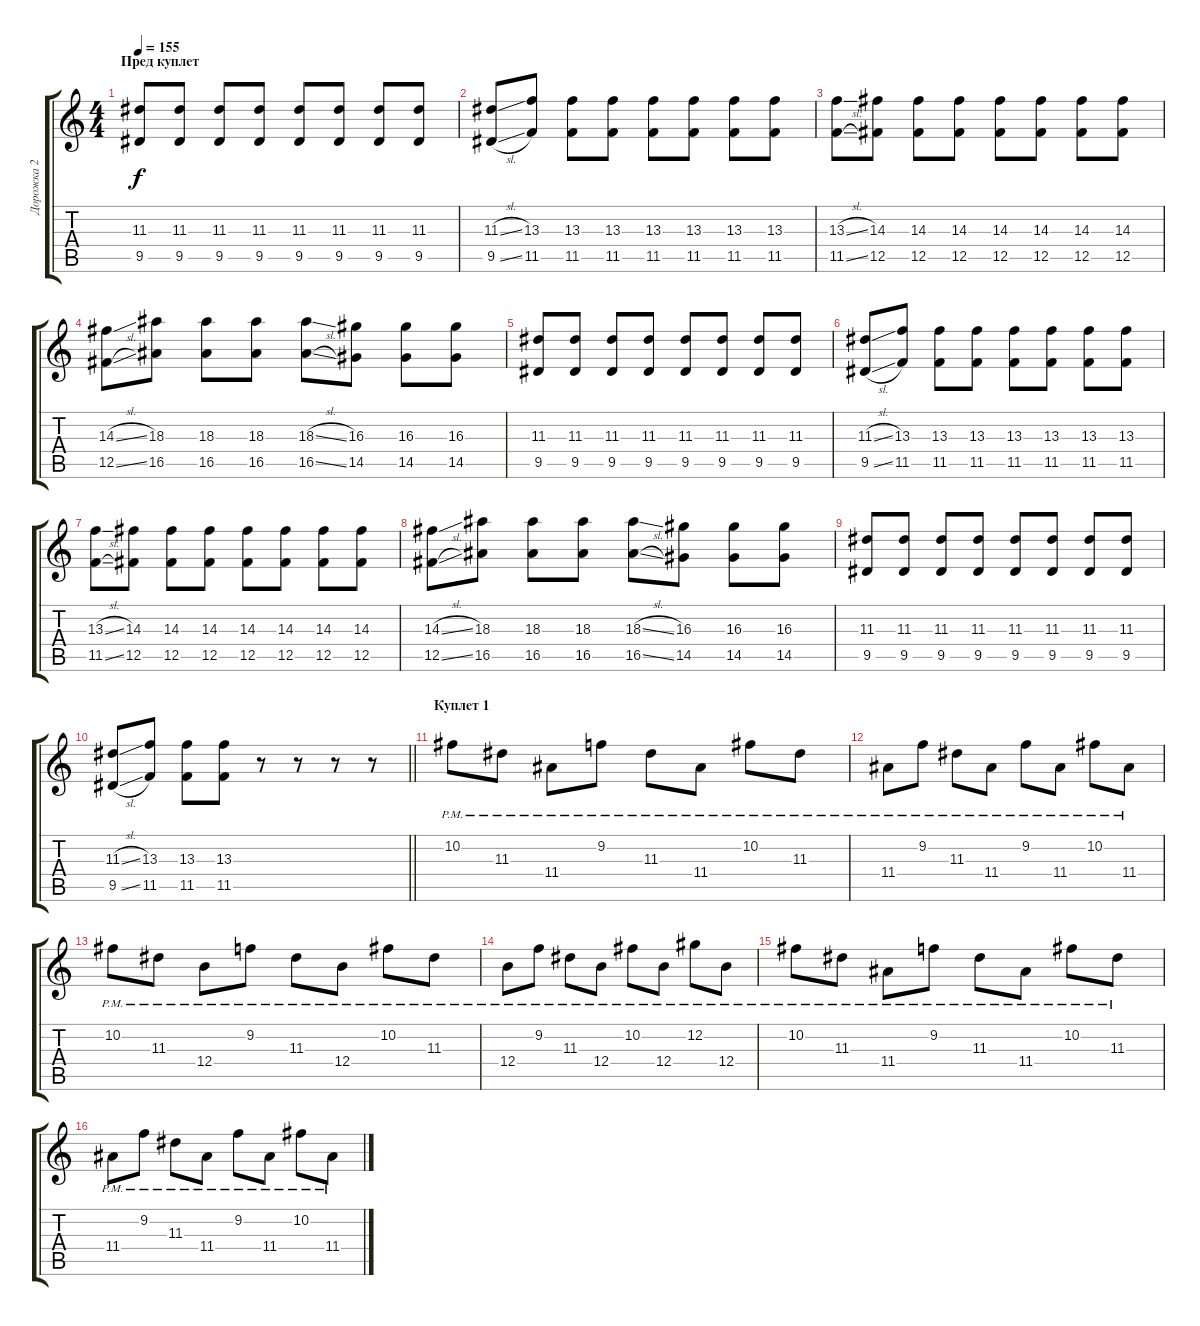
\track ("Дорожка 2" "Дорожка 2") {instrument distortionguitar}
\staff {score tabs}
\tuning (Db4 Ab3 E3 B2 Gb2 B1) {hide}
\ts (4 4)
\section ("" "Пред куплет")
\tempo 155
\clef g2
\ks c
(11.3 9.5).8{dy f} (11.3 9.5).8 (11.3 9.5).8 (11.3 9.5).8 (11.3 9.5).8 (11.3 9.5).8 (11.3 9.5).8 (11.3 9.5).8 |
(11.3{sl} 9.5{sl}).8 (13.3 11.5).8 (13.3 11.5).8 (13.3 11.5).8 (13.3 11.5).8 (13.3 11.5).8 (13.3 11.5).8 (13.3 11.5).8 |
(13.3{sl} 11.5{sl}).8 (14.3 12.5).8 (14.3 12.5).8 (14.3 12.5).8 (14.3 12.5).8 (14.3 12.5).8 (14.3 12.5).8 (14.3 12.5).8 |
(14.3{sl} 12.5{sl}).8 (18.3 16.5).8 (18.3 16.5).8 (18.3 16.5).8 (18.3{sl} 16.5{sl}).8 (16.3 14.5).8 (16.3 14.5).8 (16.3 14.5).8 |
(11.3 9.5).8 (11.3 9.5).8 (11.3 9.5).8 (11.3 9.5).8 (11.3 9.5).8 (11.3 9.5).8 (11.3 9.5).8 (11.3 9.5).8 |
(11.3{sl} 9.5{sl}).8 (13.3 11.5).8 (13.3 11.5).8 (13.3 11.5).8 (13.3 11.5).8 (13.3 11.5).8 (13.3 11.5).8 (13.3 11.5).8 |
(13.3{sl} 11.5{sl}).8 (14.3 12.5).8 (14.3 12.5).8 (14.3 12.5).8 (14.3 12.5).8 (14.3 12.5).8 (14.3 12.5).8 (14.3 12.5).8 |
(14.3{sl} 12.5{sl}).8 (18.3 16.5).8 (18.3 16.5).8 (18.3 16.5).8 (18.3{sl} 16.5{sl}).8 (16.3 14.5).8 (16.3 14.5).8 (16.3 14.5).8 |
(11.3 9.5).8 (11.3 9.5).8 (11.3 9.5).8 (11.3 9.5).8 (11.3 9.5).8 (11.3 9.5).8 (11.3 9.5).8 (11.3 9.5).8 |
\barLineRight lightlight
(11.3{sl} 9.5{sl}).8 (13.3 11.5).8 (13.3 11.5).8 (13.3 11.5).8 r.8 r.8 r.8 r.8 |
\section ("" "Куплет 1")
10.2{pm}.8 11.3{pm}.8 11.4{pm}.8 9.2{pm}.8 11.3{pm}.8 11.4{pm}.8 10.2{pm}.8 11.3{pm}.8 |
11.4{pm}.8 9.2{pm}.8 11.3{pm}.8 11.4{pm}.8 9.2{pm}.8 11.4{pm}.8 10.2{pm}.8 11.4{pm}.8 |
10.2{pm}.8 11.3{pm}.8 12.4{pm}.8 9.2{pm}.8 11.3{pm}.8 12.4{pm}.8 10.2{pm}.8 11.3{pm}.8 |
12.4{pm}.8 9.2{pm}.8 11.3{pm}.8 12.4{pm}.8 10.2{pm}.8 12.4{pm}.8 12.2{pm}.8 12.4{pm}.8 |
10.2{pm}.8 11.3{pm}.8 11.4{pm}.8 9.2{pm}.8 11.3{pm}.8 11.4{pm}.8 10.2{pm}.8 11.3{pm}.8 |
11.4{pm}.8 9.2{pm}.8 11.3{pm}.8 11.4{pm}.8 9.2{pm}.8 11.4{pm}.8 10.2{pm}.8 11.4{pm}.8
